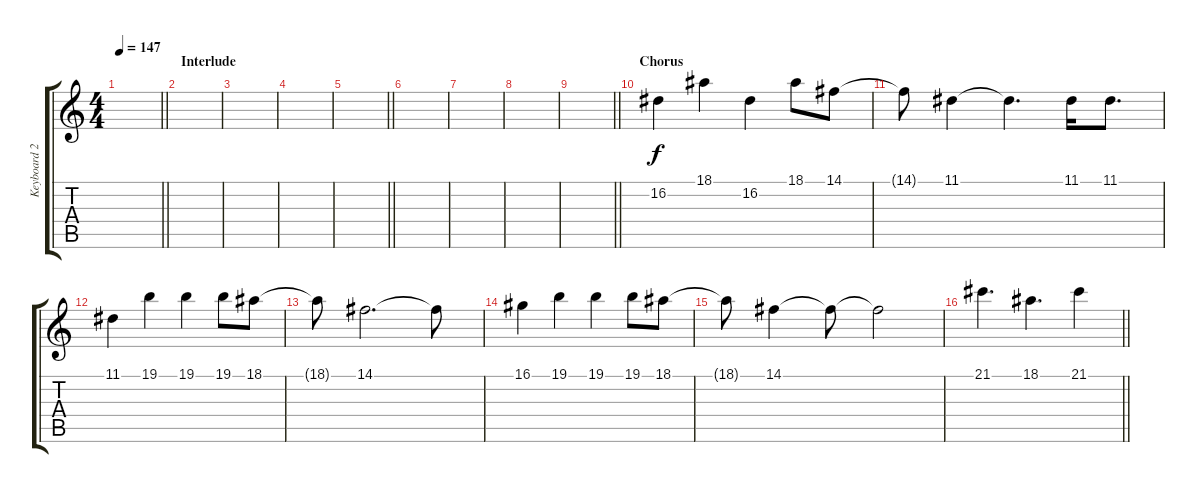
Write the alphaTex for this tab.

\track ("Keyboard 2" "Keyboard 2") {instrument lead1square}
\staff {score tabs}
\tuning (E4 B3 G3 D3 A2 E2) {hide}
\ts (4 4)
\tempo 147
\clef g2
\barLineRight lightlight
\ks c
|
\section ("" "Interlude")
|
|
|
\barLineRight lightlight
|
|
|
|
\barLineRight lightlight
|
\section ("" "Chorus")
16.2.4 18.1.4 16.2.4 18.1.8 14.1.8 |
14.1{t}.8 11.1.4 11.1{t}.4{d} 11.1.16 11.1.8{d} |
11.1.4 19.1.4 19.1.4 19.1.8 18.1.8 |
18.1{t}.8 14.1.2{d} 14.1{t}.8 |
16.1.4 19.1.4 19.1.4 19.1.8 18.1.8 |
18.1{t}.8 14.1.4 14.1{t}.8 14.1{t}.2 |
\barLineRight lightlight
21.1.4{d} 18.1.4{d} 21.1.4
